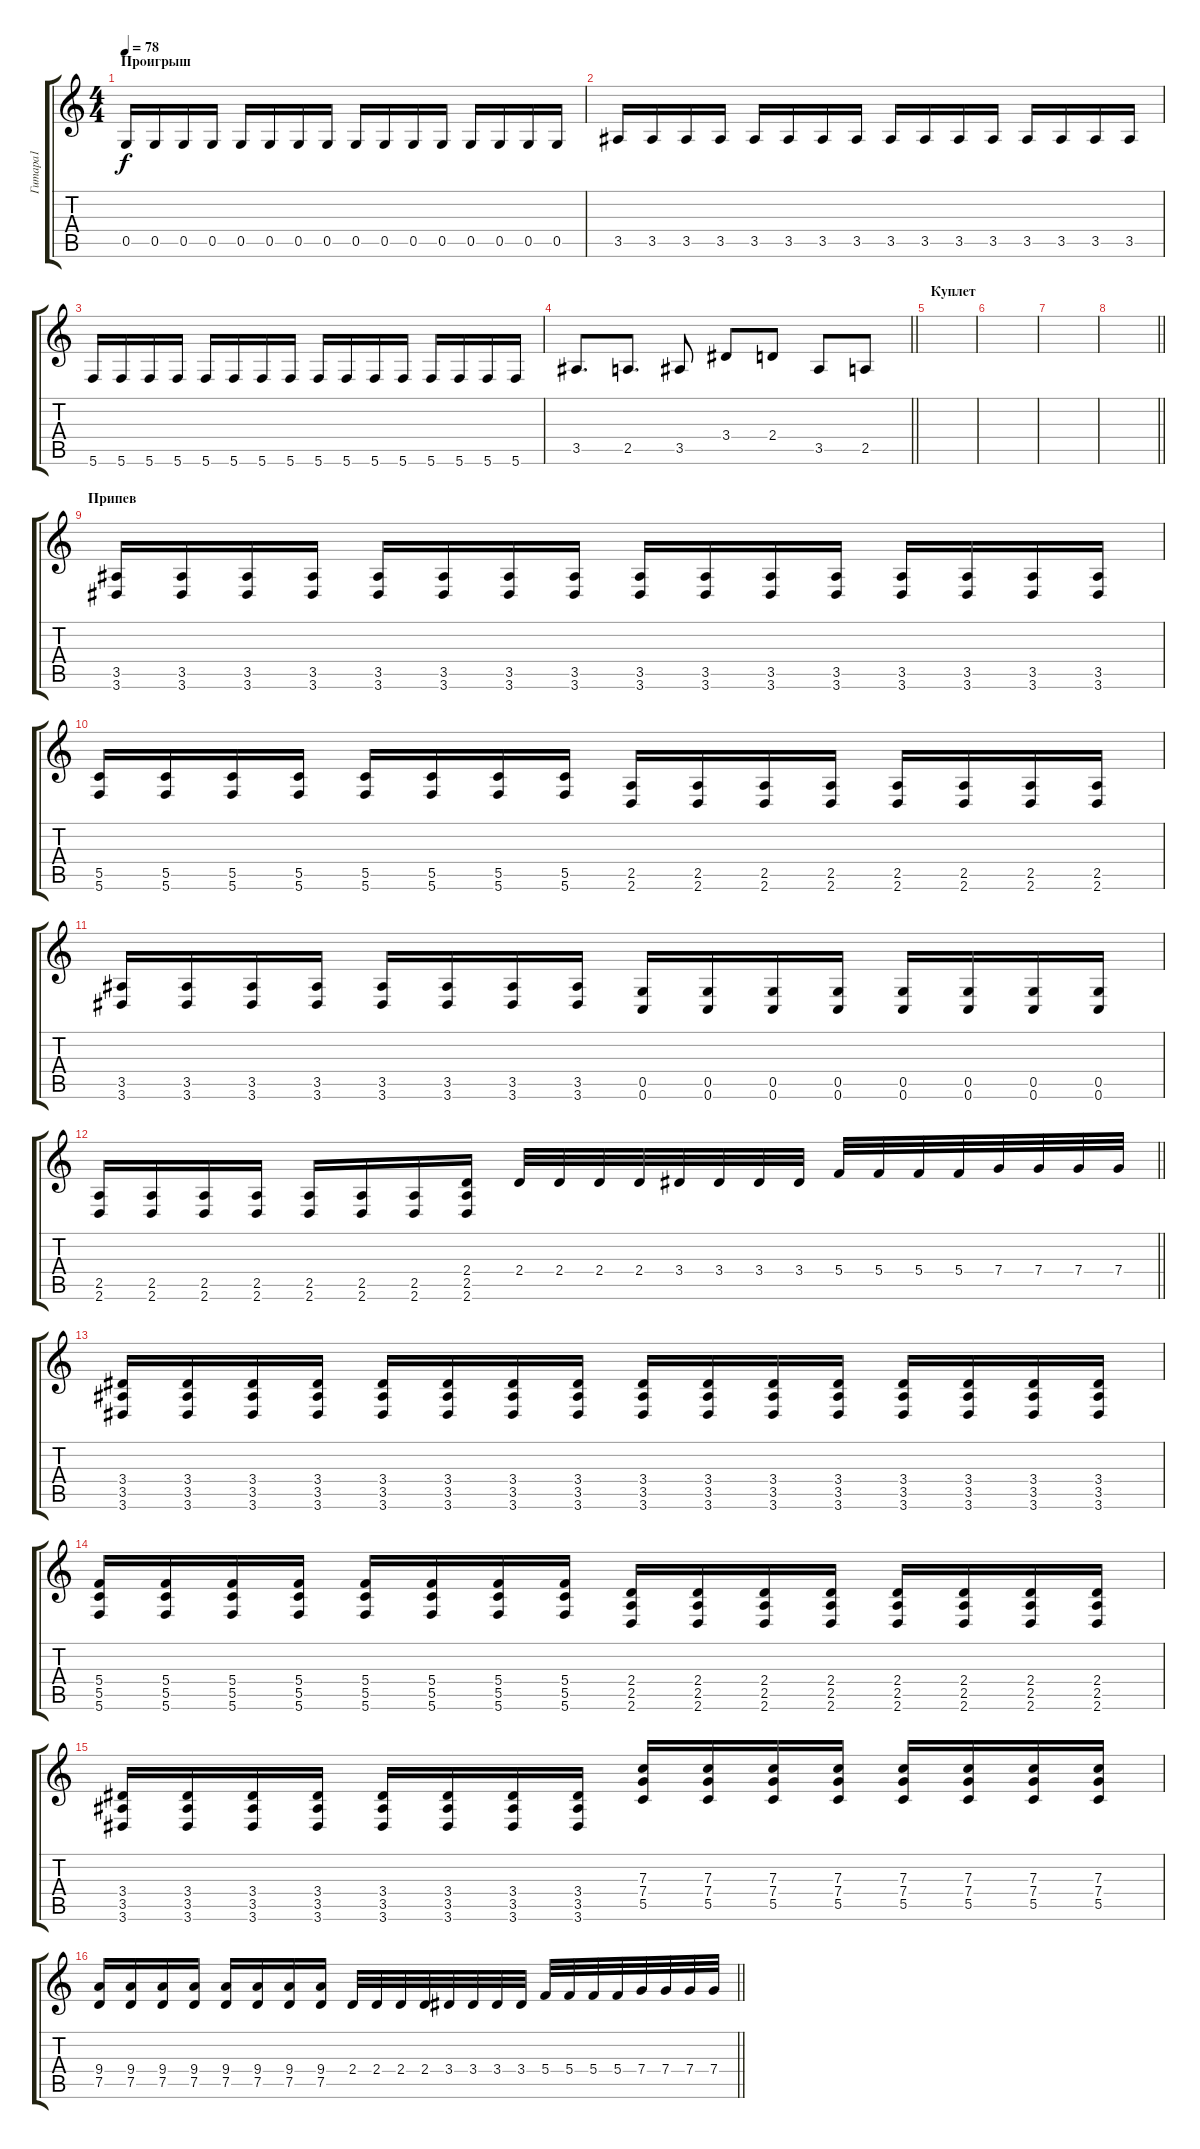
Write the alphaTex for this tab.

\track ("Гитара1" "Гитара1") {instrument distortionguitar}
\staff {score tabs}
\tuning (D4 A3 F3 C3 G2 C2) {hide}
\ts (4 4)
\section ("" "Проигрыш")
\tempo 78
\clef g2
\ks c
0.5.16{dy f} 0.5.16 0.5.16 0.5.16 0.5.16 0.5.16 0.5.16 0.5.16 0.5.16 0.5.16 0.5.16 0.5.16 0.5.16 0.5.16 0.5.16 0.5.16 |
3.5.16 3.5.16 3.5.16 3.5.16 3.5.16 3.5.16 3.5.16 3.5.16 3.5.16 3.5.16 3.5.16 3.5.16 3.5.16 3.5.16 3.5.16 3.5.16 |
5.6.16 5.6.16 5.6.16 5.6.16 5.6.16 5.6.16 5.6.16 5.6.16 5.6.16 5.6.16 5.6.16 5.6.16 5.6.16 5.6.16 5.6.16 5.6.16 |
\barLineRight lightlight
3.5.8{d} 2.5.8{d} 3.5.8 3.4.8 2.4.8 3.5.8 2.5.8 |
\section ("" "Куплет")
|
|
|
\barLineRight lightlight
|
\section ("" "Припев")
(3.5 3.6).16 (3.5 3.6).16 (3.5 3.6).16 (3.5 3.6).16 (3.5 3.6).16 (3.5 3.6).16 (3.5 3.6).16 (3.5 3.6).16 (3.5 3.6).16 (3.5 3.6).16 (3.5 3.6).16 (3.5 3.6).16 (3.5 3.6).16 (3.5 3.6).16 (3.5 3.6).16 (3.5 3.6).16 |
(5.5 5.6).16 (5.5 5.6).16 (5.5 5.6).16 (5.5 5.6).16 (5.5 5.6).16 (5.5 5.6).16 (5.5 5.6).16 (5.5 5.6).16 (2.5 2.6).16 (2.5 2.6).16 (2.5 2.6).16 (2.5 2.6).16 (2.5 2.6).16 (2.5 2.6).16 (2.5 2.6).16 (2.5 2.6).16 |
(3.5 3.6).16 (3.5 3.6).16 (3.5 3.6).16 (3.5 3.6).16 (3.5 3.6).16 (3.5 3.6).16 (3.5 3.6).16 (3.5 3.6).16 (0.5 0.6).16 (0.5 0.6).16 (0.5 0.6).16 (0.5 0.6).16 (0.5 0.6).16 (0.5 0.6).16 (0.5 0.6).16 (0.5 0.6).16 |
\barLineRight lightlight
(2.5 2.6).16 (2.5 2.6).16 (2.5 2.6).16 (2.5 2.6).16 (2.5 2.6).16 (2.5 2.6).16 (2.5 2.6).16 (2.4 2.5 2.6).16 2.4.32 2.4.32 2.4.32 2.4.32 3.4.32 3.4.32 3.4.32 3.4.32 5.4.32 5.4.32 5.4.32 5.4.32 7.4.32 7.4.32 7.4.32 7.4.32 |
(3.4 3.5 3.6).16 (3.4 3.5 3.6).16 (3.4 3.5 3.6).16 (3.4 3.5 3.6).16 (3.4 3.5 3.6).16 (3.4 3.5 3.6).16 (3.4 3.5 3.6).16 (3.4 3.5 3.6).16 (3.4 3.5 3.6).16 (3.4 3.5 3.6).16 (3.4 3.5 3.6).16 (3.4 3.5 3.6).16 (3.4 3.5 3.6).16 (3.4 3.5 3.6).16 (3.4 3.5 3.6).16 (3.4 3.5 3.6).16 |
(5.4 5.5 5.6).16 (5.4 5.5 5.6).16 (5.4 5.5 5.6).16 (5.4 5.5 5.6).16 (5.4 5.5 5.6).16 (5.4 5.5 5.6).16 (5.4 5.5 5.6).16 (5.4 5.5 5.6).16 (2.4 2.5 2.6).16 (2.4 2.5 2.6).16 (2.4 2.5 2.6).16 (2.4 2.5 2.6).16 (2.4 2.5 2.6).16 (2.4 2.5 2.6).16 (2.4 2.5 2.6).16 (2.4 2.5 2.6).16 |
(3.4 3.5 3.6).16 (3.4 3.5 3.6).16 (3.4 3.5 3.6).16 (3.4 3.5 3.6).16 (3.4 3.5 3.6).16 (3.4 3.5 3.6).16 (3.4 3.5 3.6).16 (3.4 3.5 3.6).16 (7.3 7.4 5.5).16 (7.3 7.4 5.5).16 (7.3 7.4 5.5).16 (7.3 7.4 5.5).16 (7.3 7.4 5.5).16 (7.3 7.4 5.5).16 (7.3 7.4 5.5).16 (7.3 7.4 5.5).16 |
\barLineRight lightlight
(9.4 7.5).16 (9.4 7.5).16 (9.4 7.5).16 (9.4 7.5).16 (9.4 7.5).16 (9.4 7.5).16 (9.4 7.5).16 (9.4 7.5).16 2.4.32 2.4.32 2.4.32 2.4.32 3.4.32 3.4.32 3.4.32 3.4.32 5.4.32 5.4.32 5.4.32 5.4.32 7.4.32 7.4.32 7.4.32 7.4.32
